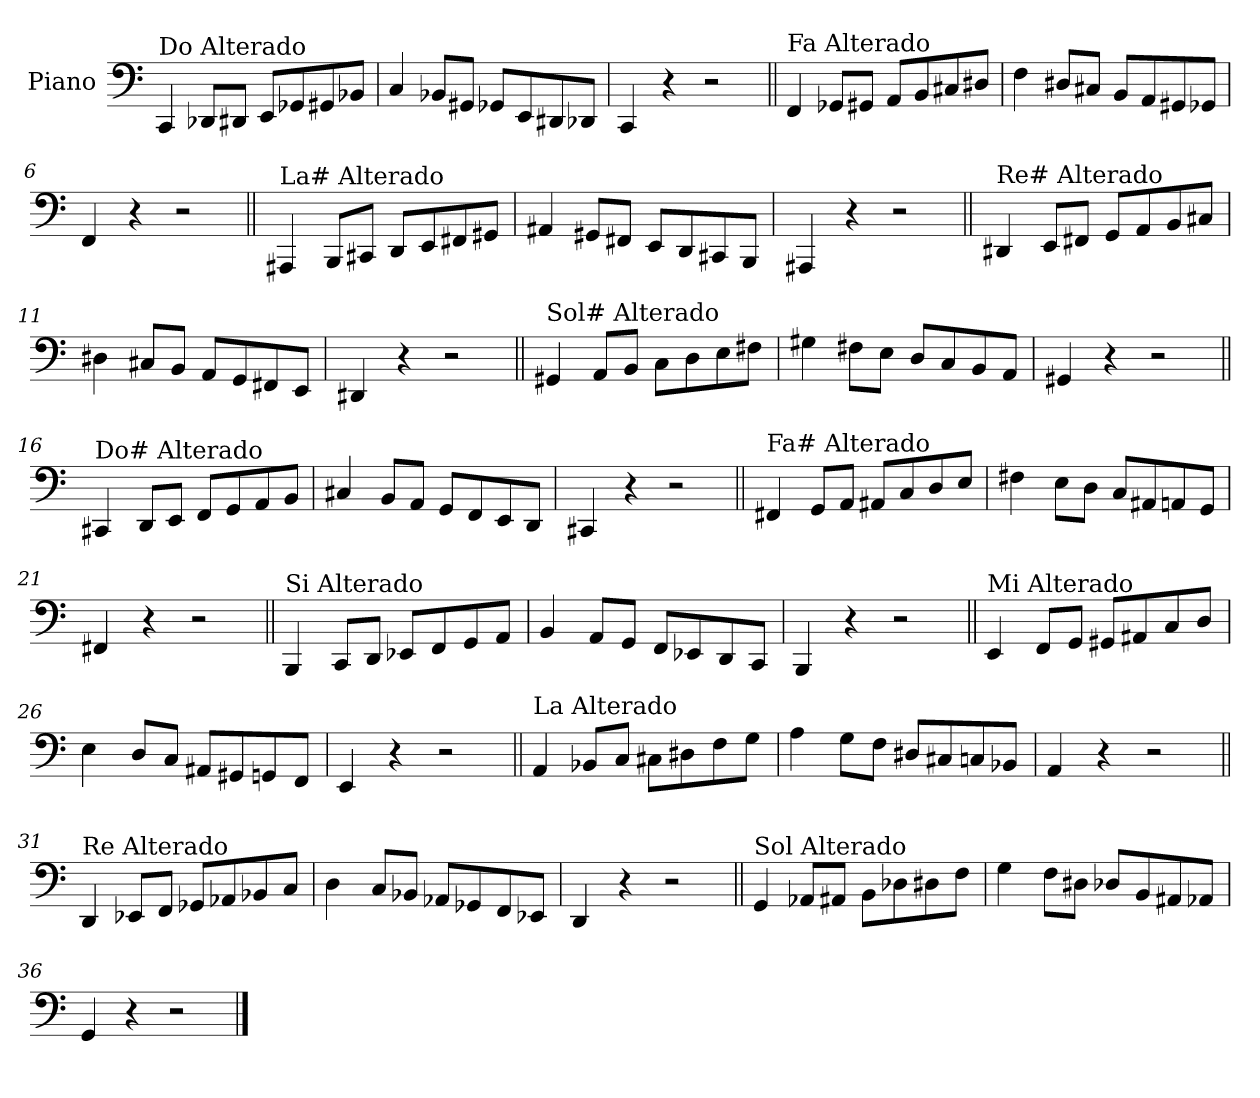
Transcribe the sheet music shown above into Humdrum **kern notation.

**kern
*part1
*staff1
*I"Piano
*I'Pno.
*clefF4
*k[]
=1
!LO:TX:a:t=Do Alterado
4CC/
8DD-X/L
8DD#X/J
8EE/L
8GG-X/
8GG#X/
8BB-X/J
=2
4C/
8BB-X/L
8GG#X/J
8GG-X/L
8EE/
8DD#X/
8DD-X/J
=3
4CC/
4r
2r
=4||
!LO:TX:a:t=Fa Alterado
4FF/
8GG-X/L
8GG#X/J
8AA/L
8BB/
8C#X/
8D#X/J
=5
4F\
8D#X/L
8C#X/J
8BB/L
8AA/
8GG#X/
8GG-X/J
=6
4FF/
4r
2r
!!LO:LB:g=z
=7||
!LO:TX:a:t=La# Alterado
4AAA#X/
8BBB/L
8CC#X/J
8DD/L
8EE/
8FF#X/
8GG#X/J
=8
4AA#X/
8GG#X/L
8FF#X/J
8EE/L
8DD/
8CC#X/
8BBB/J
=9
4AAA#X/
4r
2r
=10||
!LO:TX:a:t=Re# Alterado
4DD#X/
8EE/L
8FF#X/J
8GG/L
8AA/
8BB/
8C#X/J
=11
4D#X\
8C#X/L
8BB/J
8AA/L
8GG/
8FF#X/
8EE/J
=12
4DD#X/
4r
2r
!!LO:LB:g=z
=13||
!LO:TX:a:t=Sol# Alterado
4GG#X/
8AA/L
8BB/J
8C\L
8D\
8E\
8F#X\J
=14
4G#X\
8F#X\L
8E\J
8D/L
8C/
8BB/
8AA/J
=15
4GG#X/
4r
2r
=16||
!LO:TX:a:t=Do# Alterado
4CC#X/
8DD/L
8EE/J
8FF/L
8GG/
8AA/
8BB/J
=17
4C#X/
8BB/L
8AA/J
8GG/L
8FF/
8EE/
8DD/J
=18
4CC#X/
4r
2r
!!LO:LB:g=z
=19||
!LO:TX:a:t=Fa# Alterado
4FF#X/
8GG/L
8AA/J
8AA#X/L
8C/
8D/
8E/J
=20
4F#X\
8E\L
8D\J
8C/L
8AA#X/
8AAn/
8GG/J
=21
4FF#X/
4r
2r
=22||
!LO:TX:a:t=Si Alterado
4BBB/
8CC/L
8DD/J
8EE-X/L
8FF/
8GG/
8AA/J
=23
4BB/
8AA/L
8GG/J
8FF/L
8EE-X/
8DD/
8CC/J
=24
4BBB/
4r
2r
!!LO:LB:g=z
=25||
!LO:TX:a:t=Mi Alterado
4EE/
8FF/L
8GG/J
8GG#X/L
8AA#X/
8C/
8D/J
=26
4E\
8D/L
8C/J
8AA#X/L
8GG#X/
8GGn/
8FF/J
=27
4EE/
4r
2r
=28||
!LO:TX:a:t=La Alterado
4AA/
8BB-X/L
8C/J
8C#X\L
8D#X\
8F\
8G\J
=29
4A\
8G\L
8F\J
8D#X/L
8C#X/
8Cn/
8BB-X/J
=30
4AA/
4r
2r
!!LO:LB:g=z
=31||
!LO:TX:a:t=Re Alterado
4DD/
8EE-X/L
8FF/J
8GG-X/L
8AA-X/
8BB-X/
8C/J
=32
4D\
8C/L
8BB-X/J
8AA-X/L
8GG-X/
8FF/
8EE-X/J
=33
4DD/
4r
2r
=34||
!LO:TX:a:t=Sol Alterado
4GG/
8AA-X/L
8AA#X/J
8BB\L
8D-X\
8D#X\
8F\J
=35
4G\
8F\L
8D#X\J
8D-X/L
8BB/
8AA#X/
8AA-X/J
=36
4GG/
4r
2r
==
*-
